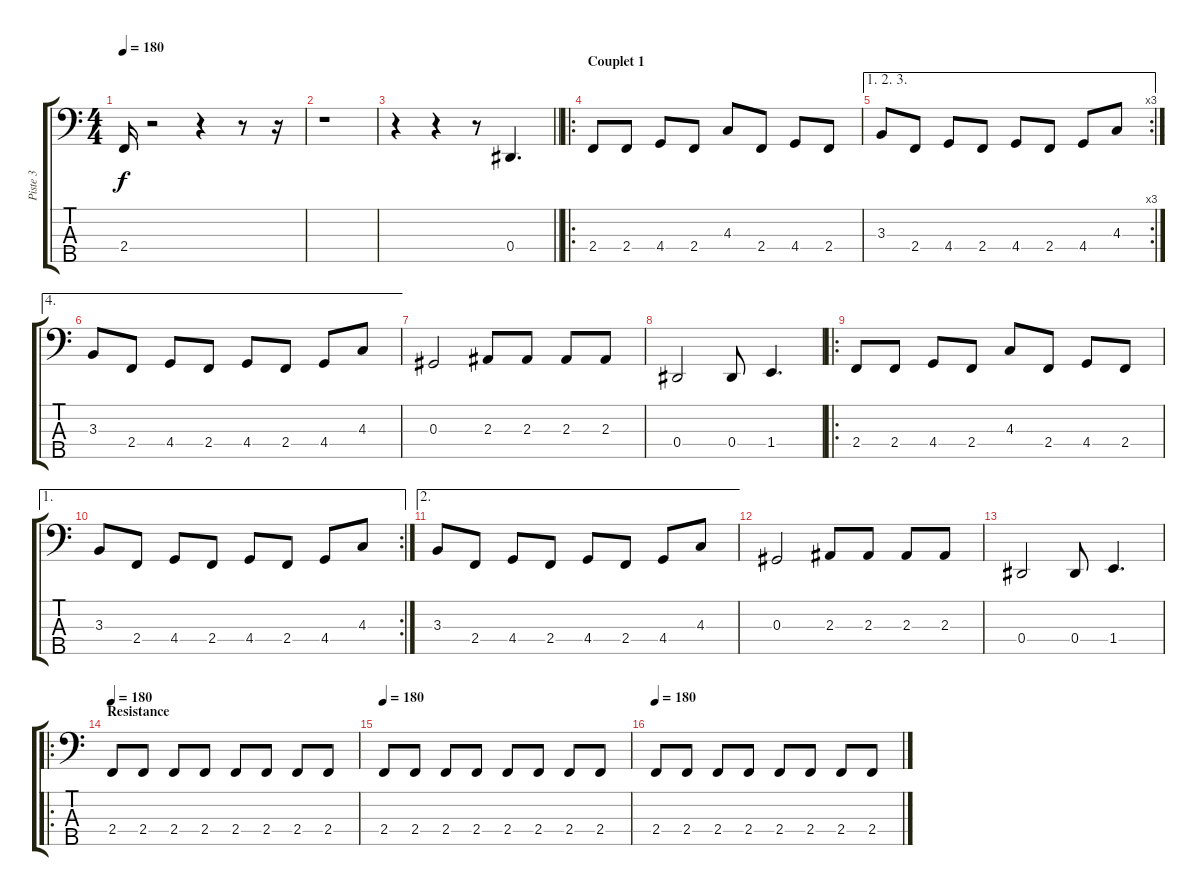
\track ("Piste 3" "Piste 3") {instrument electricbasspick}
\staff {score tabs}
\tuning (Gb2 Db2 Ab1 Eb1 Bb0) {hide}
\ts (4 4)
\tempo 180
\clef f4
\ks c
2.4.16{dy f} r.2 r.4 r.8 r.16 |
r.1 |
\barLineRight lightlight
r.4 r.4 r.8 0.4.4{d} |
\ro
\section ("" "Couplet 1")
2.4.8{instrument electricbassfinger} 2.4.8 4.4.8 2.4.8 4.3.8 2.4.8 4.4.8 2.4.8 |
\ae (1 2 3)
\rc 3
3.3.8 2.4.8 4.4.8 2.4.8 4.4.8 2.4.8 4.4.8 4.3.8 |
\ae 4
3.3.8 2.4.8 4.4.8 2.4.8 4.4.8 2.4.8 4.4.8 4.3.8 |
0.3.2 2.3.8 2.3.8 2.3.8 2.3.8 |
0.4.2 0.4.8 1.4.4{d} |
\ro
2.4.8{instrument electricbassfinger} 2.4.8 4.4.8 2.4.8 4.3.8 2.4.8 4.4.8 2.4.8 |
\ae 1
\rc 2
3.3.8 2.4.8 4.4.8 2.4.8 4.4.8 2.4.8 4.4.8 4.3.8 |
\ae 2
3.3.8 2.4.8 4.4.8 2.4.8 4.4.8 2.4.8 4.4.8 4.3.8 |
0.3.2 2.3.8 2.3.8 2.3.8 2.3.8 |
0.4.2 0.4.8 1.4.4{d} |
\ro
\section ("" "Resistance")
\tempo 180
2.4.8{instrument electricbasspick} 2.4.8 2.4.8 2.4.8 2.4.8 2.4.8 2.4.8 2.4.8 |
\tempo 180
2.4.8 2.4.8 2.4.8 2.4.8 2.4.8 2.4.8 2.4.8 2.4.8 |
\tempo 180
2.4.8 2.4.8 2.4.8 2.4.8 2.4.8 2.4.8 2.4.8 2.4.8
